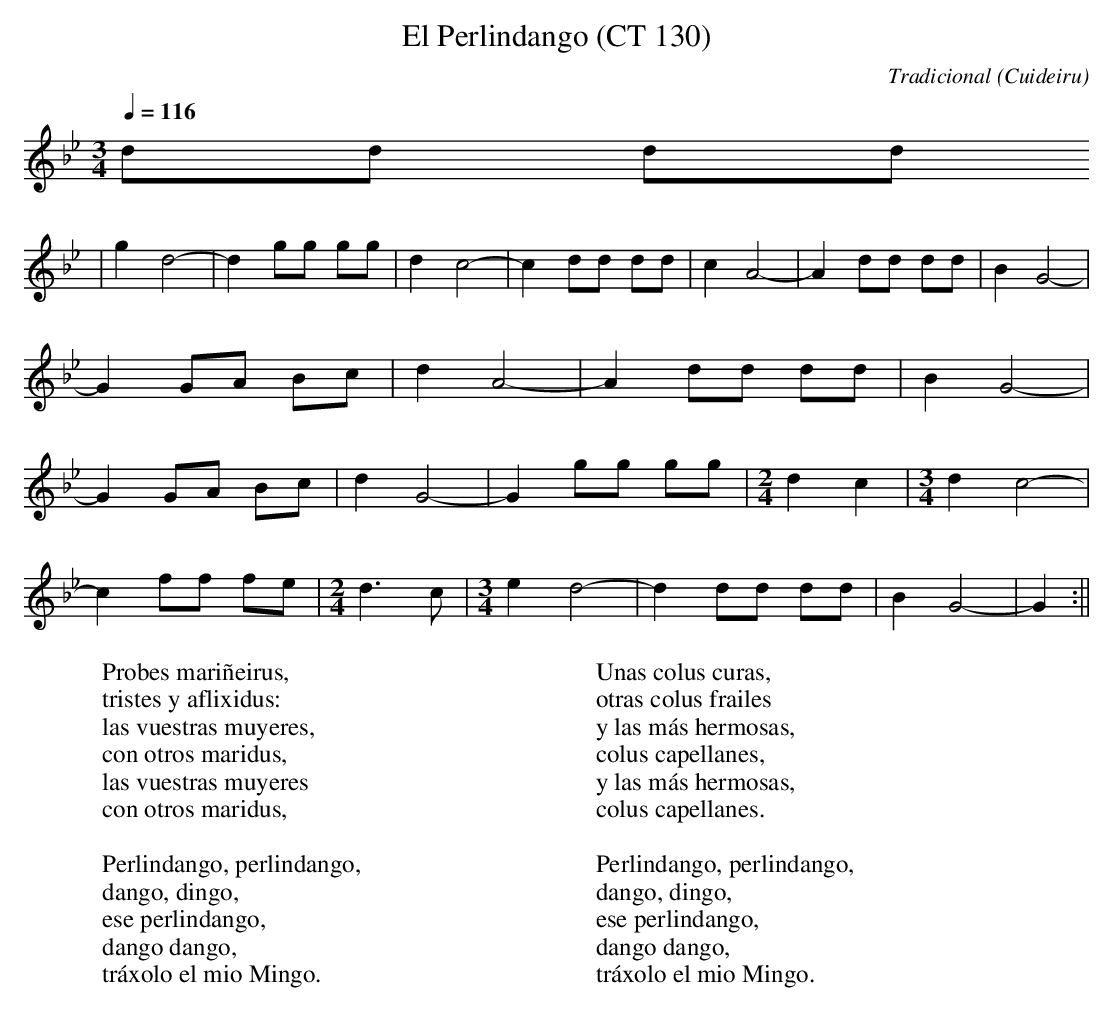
X:1
T:El Perlindango (CT 130)
C:Tradicional
O:Cuideiru
M:3/4
L:1/8
Q:1/4=116
W:Probes mariñeirus,
W:tristes y aflixidus:
W:las vuestras muyeres,
W:con otros maridus,
W:las vuestras muyeres
W:con otros maridus,
W:
W:Perlindango, perlindango,
W:dango, dingo,
W:ese perlindango,
W:dango dango,
W:tráxolo el mio Mingo.
W:
W:Unas colus curas,
W:otras colus frailes
W:y las más hermosas,
W:colus capellanes,
W:y las más hermosas,
W:colus capellanes.
W:
W:Perlindango, perlindango,
W:dango, dingo,
W:ese perlindango,
W:dango dango,
W:tráxolo el mio Mingo.
K:Gm
dd dd
|g2 d4-|d2 gg gg|d2 c4-|c2 dd dd|c2 A4-|A2 dd dd|B2 G4-|
G2 GA Bc|d2 A4-|A2 dd dd|B2 G4-|
G2 GA Bc|d2 G4-|G2 gg gg|[M:2/4]d2 c2|[M:3/4]d2 c4-|
c2 ff fe|[M:2/4]d3 c|[M:3/4]e2 d4-|d2 dd dd|B2 G4-|G2 :||
